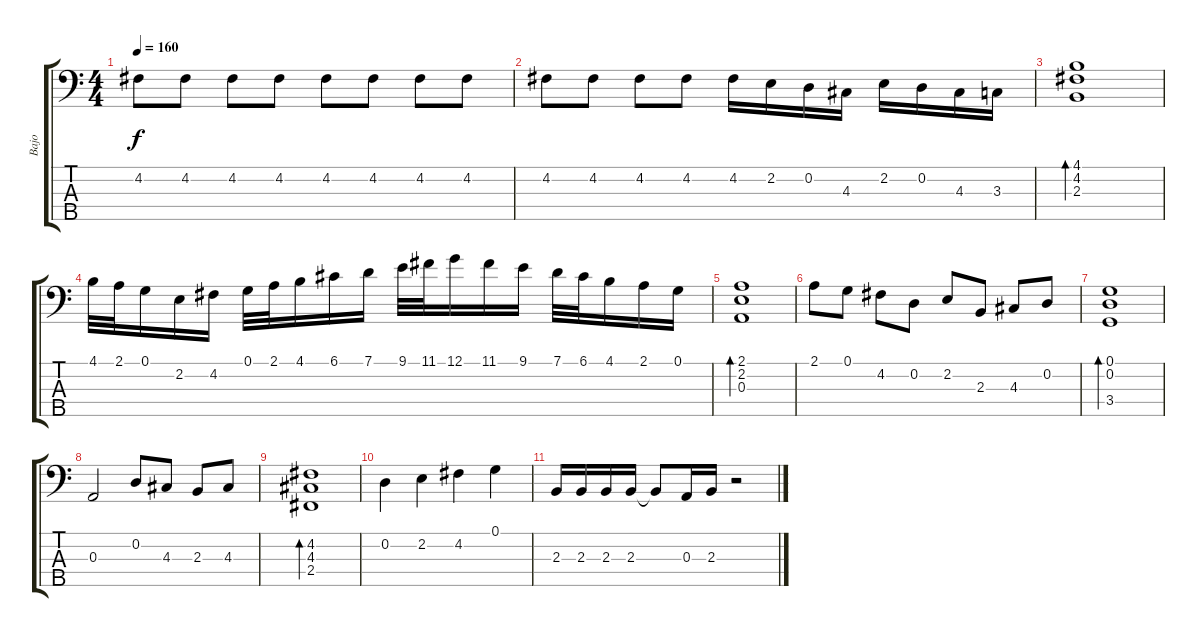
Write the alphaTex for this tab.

\track ("Bajo" "Bajo") {instrument electricbasspick}
\staff {score tabs}
\tuning (G2 D2 A1 E1 B0) {hide}
\ts (4 4)
\tempo 160
\clef f4
\ks c
4.2.8{dy f} 4.2.8 4.2.8 4.2.8 4.2.8 4.2.8 4.2.8 4.2.8 |
4.2.8 4.2.8 4.2.8 4.2.8 4.2.16 2.2.16 0.2.16 4.3.16 2.2.16 0.2.16 4.3.16 3.3.16 |
(4.1 4.2 2.3).1{bd 240} |
4.1.32 2.1.32 0.1.16 2.2.16 4.2.16 0.1.32 2.1.32 4.1.16 6.1.16 7.1.16 9.1.32 11.1.32 12.1.16 11.1.16 9.1.16 7.1.32 6.1.32 4.1.16 2.1.16 0.1.16 |
(2.1 2.2 0.3).1{bd 120} |
2.1.8 0.1.8 4.2.8 0.2.8 2.2.8 2.3.8 4.3.8 0.2.8 |
(0.1 0.2 3.4).1{bd 240} |
0.3.2 0.2.8 4.3.8 2.3.8 4.3.8 |
(4.2 4.3 2.4).1{bd 240} |
0.2.4 2.2.4 4.2.4 0.1.4 |
2.3.16 2.3.16 2.3.16 2.3.16 2.3{t}.8 0.3.16 2.3.16 r.2
